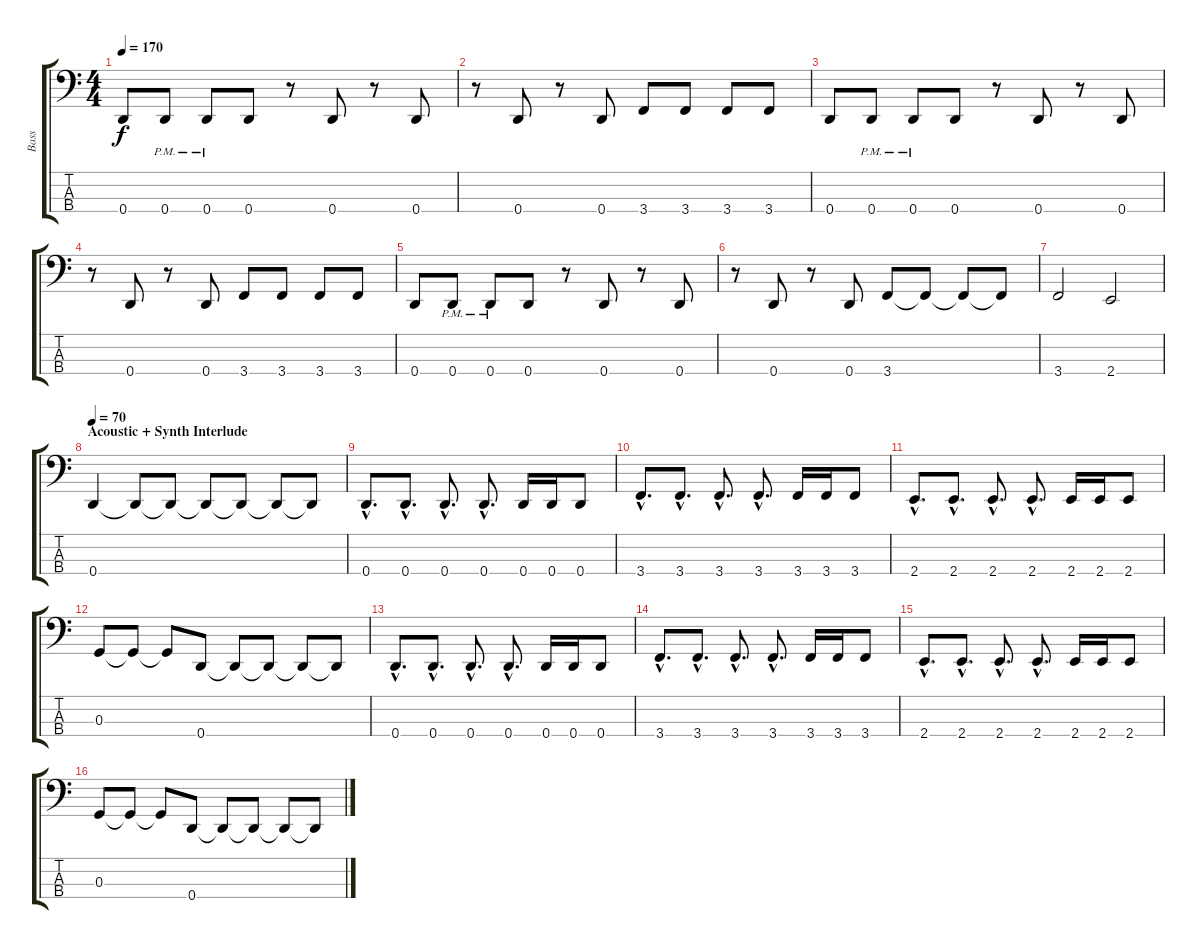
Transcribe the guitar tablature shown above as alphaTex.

\track ("Bass" "Bass") {instrument electricbassfinger}
\staff {score tabs}
\tuning (F2 C2 G1 D1) {hide}
\ts (4 4)
\tempo 170
\clef f4
\ks c
0.4.8{dy f} 0.4{pm}.8 0.4{pm}.8 0.4.8 r.8 0.4.8 r.8 0.4.8 |
r.8 0.4.8 r.8 0.4.8 3.4.8 3.4.8 3.4.8 3.4.8 |
0.4.8 0.4{pm}.8 0.4{pm}.8 0.4.8 r.8 0.4.8 r.8 0.4.8 |
r.8 0.4.8 r.8 0.4.8 3.4.8 3.4.8 3.4.8 3.4.8 |
0.4.8 0.4{pm}.8 0.4{pm}.8 0.4.8 r.8 0.4.8 r.8 0.4.8 |
r.8 0.4.8 r.8 0.4.8 3.4.8 3.4{t}.8 3.4{t}.8 3.4{t}.8 |
3.4.2 2.4.2 |
\section ("" "Acoustic + Synth Interlude")
\tempo 70
0.4.4 0.4{t}.8 0.4{t}.8 0.4{t}.8 0.4{t}.8 0.4{t}.8 0.4{t}.8 |
0.4{hac}.8{d} 0.4{hac}.8{d} 0.4{hac}.8{d} 0.4{hac}.8{d} 0.4.16 0.4.16 0.4.8 |
3.4{hac}.8{d} 3.4{hac}.8{d} 3.4{hac}.8{d} 3.4{hac}.8{d} 3.4.16 3.4.16 3.4.8 |
2.4{hac}.8{d} 2.4{hac}.8{d} 2.4{hac}.8{d} 2.4{hac}.8{d} 2.4.16 2.4.16 2.4.8 |
0.3.8 0.3{t}.8 0.3{t}.8 0.4.8 0.4{t}.8 0.4{t}.8 0.4{t}.8 0.4{t}.8 |
0.4{hac}.8{d} 0.4{hac}.8{d} 0.4{hac}.8{d} 0.4{hac}.8{d} 0.4.16 0.4.16 0.4.8 |
3.4{hac}.8{d} 3.4{hac}.8{d} 3.4{hac}.8{d} 3.4{hac}.8{d} 3.4.16 3.4.16 3.4.8 |
2.4{hac}.8{d} 2.4{hac}.8{d} 2.4{hac}.8{d} 2.4{hac}.8{d} 2.4.16 2.4.16 2.4.8 |
0.3.8 0.3{t}.8 0.3{t}.8 0.4.8 0.4{t}.8 0.4{t}.8 0.4{t}.8 0.4{t}.8
